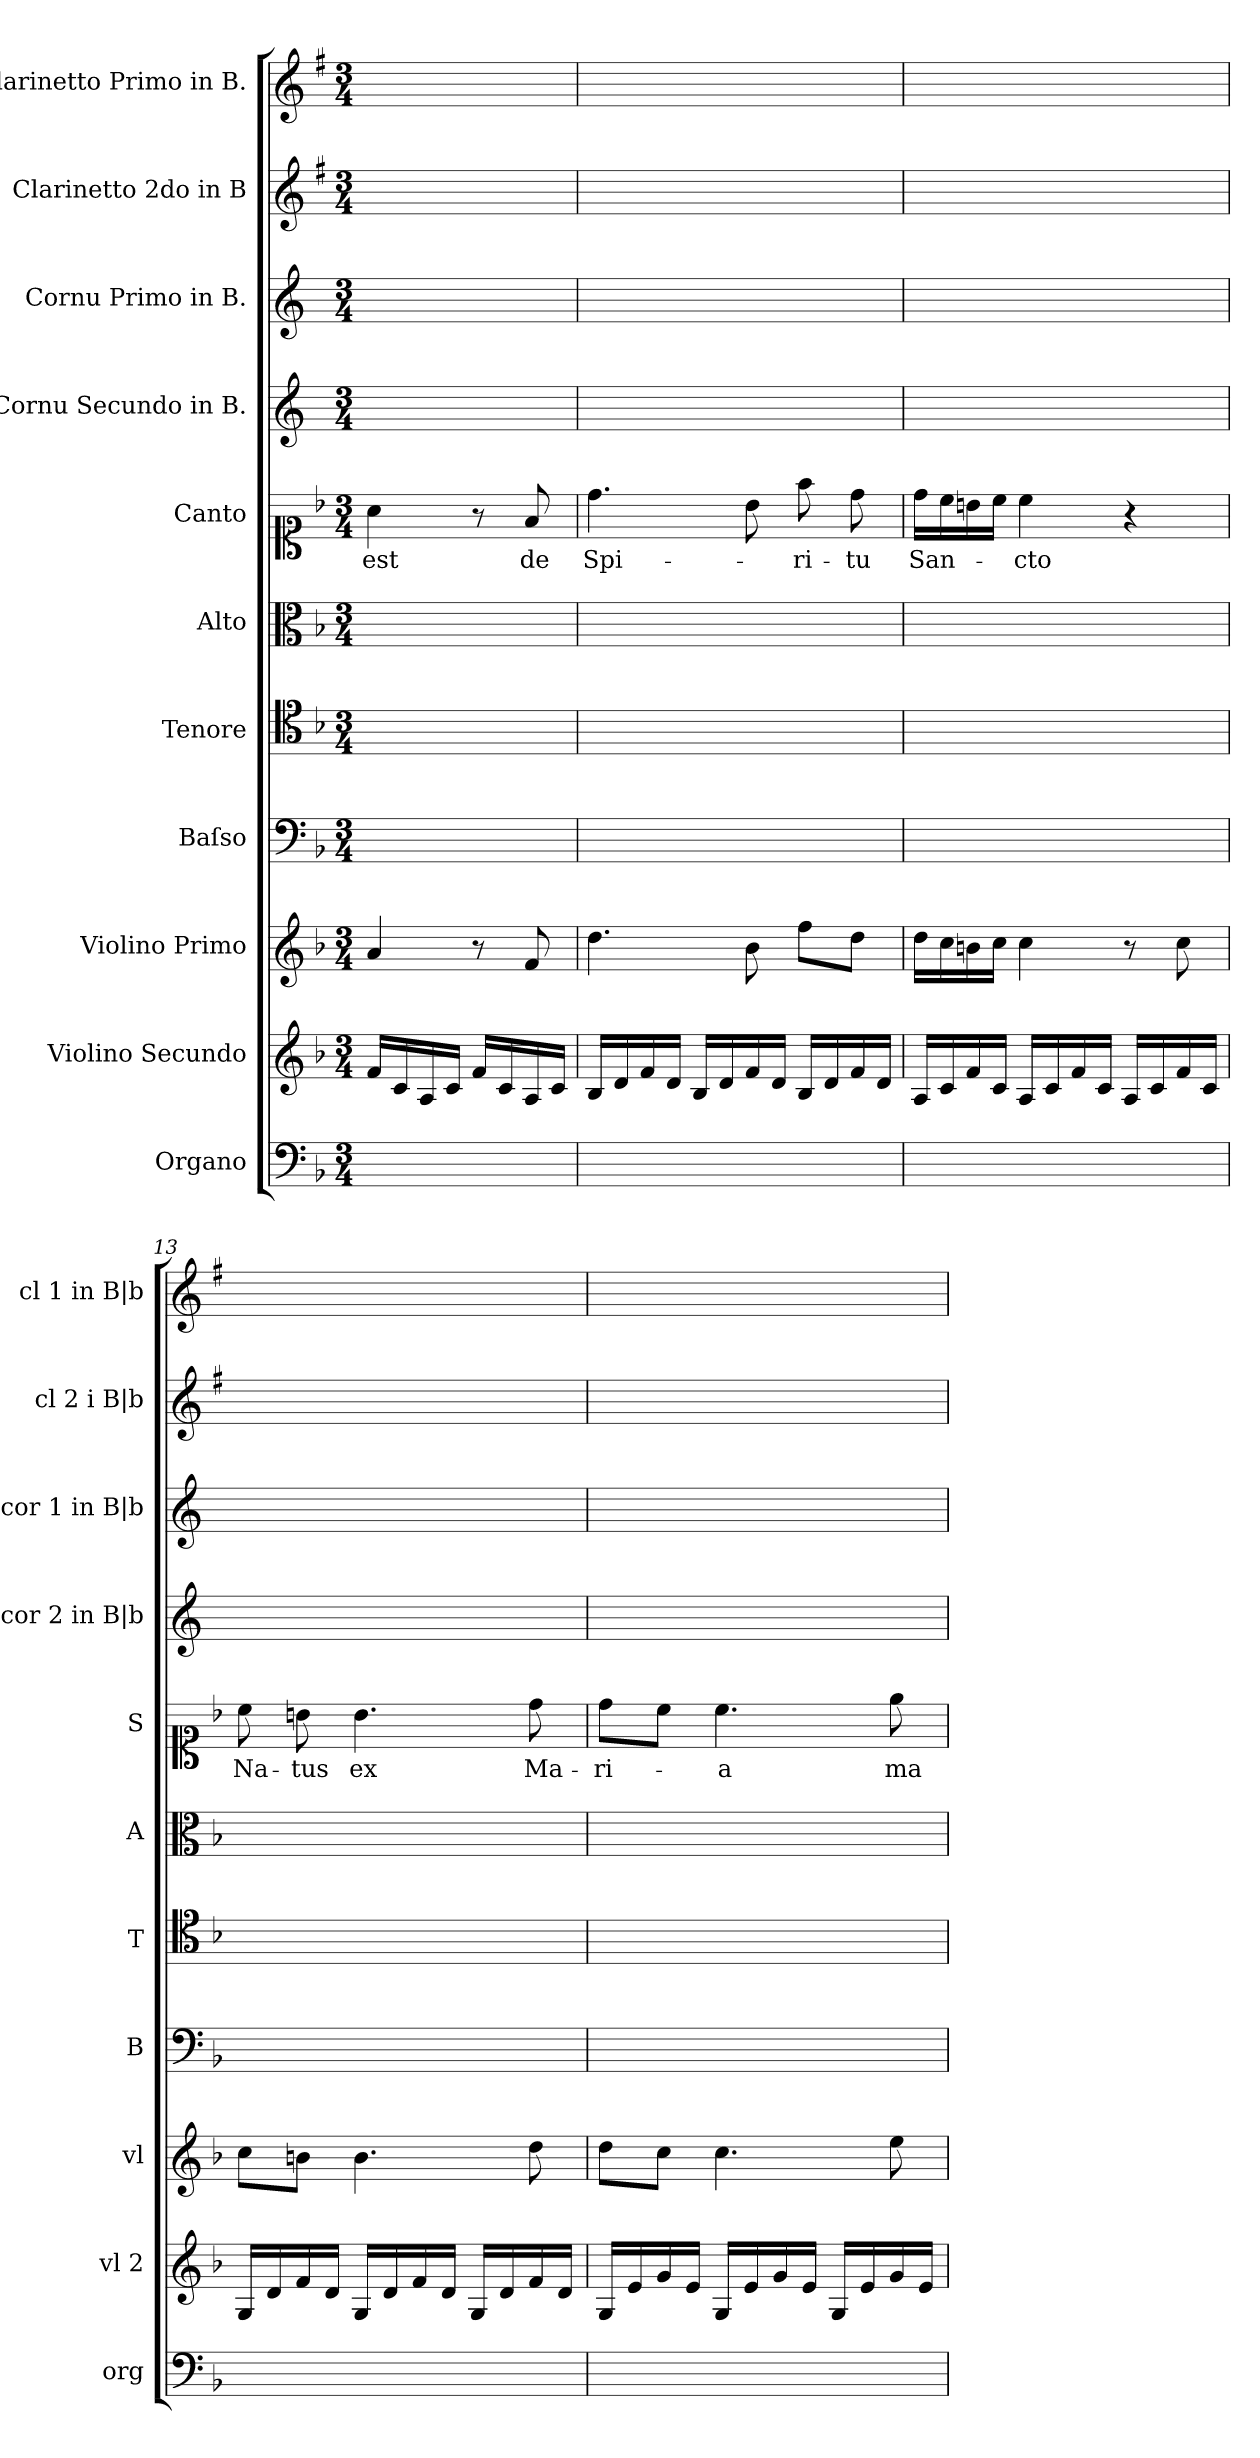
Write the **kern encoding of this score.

**kern	**kern	**kern	**kern	**kern	**kern	**kern	**text	**kern	**kern	**kern	**kern
*part11	*part10	*part9	*part8	*part7	*part6	*part5	*part5	*part4	*part3	*part2	*part1
*staff11	*staff10	*staff9	*staff8	*staff7	*staff6	*staff5	*staff5	*staff4	*staff3	*staff2	*staff1
*I"Organo	*I"Violino Secundo	*I"Violino Primo	*I"Baſso	*I"Tenore	*I"Alto	*I"Canto	*	*I"Cornu Secundo in B.	*I"Cornu Primo in B.	*I"Clarinetto 2do in B	*I"Clarinetto Primo in B.
*I'org	*I'vl 2	*I'vl	*I'B	*I'T	*I'A	*I'S	*	*I'cor 2 in B|b	*I'cor 1 in B|b	*I'cl 2 i B|b	*I'cl 1 in B|b
*clefF4	*clefG2	*clefG2	*clefF4	*clefC4	*clefC3	*clefC1	*	*clefG2	*clefG2	*clefG2	*clefG2
*	*	*	*	*	*	*	*	*ITrd4c7	*ITrd4c7	*ITrd1c2	*ITrd1c2
*k[b-]	*k[b-]	*k[b-]	*k[b-]	*k[b-]	*k[b-]	*k[b-]	*	*k[b-]	*k[b-]	*k[b-]	*k[b-]
*F:	*F:	*F:	*F:	*F:	*F:	*F:	*	*F:	*F:	*F:	*F:
*M3/4	*M3/4	*M3/4	*M3/4	*M3/4	*M3/4	*M3/4	*	*M3/4	*M3/4	*M3/4	*M3/4
=	=	=	=	=	=	=	=	=	=	=	=
2ryy	16f/LL	4a/	2ryy	2ryy	2ryy	4a\	est	2ryy	2ryy	2ryy	2ryy
.	16c/	.	.	.	.	.	.	.	.	.	.
.	16A/	.	.	.	.	.	.	.	.	.	.
.	16c/JJ	.	.	.	.	.	.	.	.	.	.
.	16f/LL	8r	.	.	.	8r	.	.	.	.	.
.	16c/	.	.	.	.	.	.	.	.	.	.
.	16A/	8f/	.	.	.	8f/	de	.	.	.	.
.	16c/JJ	.	.	.	.	.	.	.	.	.	.
=11	=11	=11	=11	=11	=11	=11	=11	=11	=11	=11	=11
2.ryy	16B-/LL	4.dd\	2.ryy	2.ryy	2.ryy	4.dd\	Spi-	2.ryy	2.ryy	2.ryy	2.ryy
.	16d/	.	.	.	.	.	.	.	.	.	.
.	16f/	.	.	.	.	.	.	.	.	.	.
.	16d/JJ	.	.	.	.	.	.	.	.	.	.
.	16B-/LL	.	.	.	.	.	.	.	.	.	.
.	16d/	.	.	.	.	.	.	.	.	.	.
.	16f/	8b-\	.	.	.	8b-\	.	.	.	.	.
.	16d/JJ	.	.	.	.	.	.	.	.	.	.
.	16B-/LL	8ff\L	.	.	.	8ff\	-ri-	.	.	.	.
.	16d/	.	.	.	.	.	.	.	.	.	.
.	16f/	8dd\J	.	.	.	8dd\	-tu	.	.	.	.
.	16d/JJ	.	.	.	.	.	.	.	.	.	.
=12	=12	=12	=12	=12	=12	=12	=12	=12	=12	=12	=12
2.ryy	16A/LL	16dd\LL	2.ryy	2.ryy	2.ryy	16dd\LL	San-	2.ryy	2.ryy	2.ryy	2.ryy
.	16c/	16cc\	.	.	.	16cc\	.	.	.	.	.
.	16f/	16bn\	.	.	.	16bn\	.	.	.	.	.
.	16c/JJ	16cc\JJ	.	.	.	16cc\JJ	.	.	.	.	.
.	16A/LL	4cc\	.	.	.	4cc\	-cto	.	.	.	.
.	16c/	.	.	.	.	.	.	.	.	.	.
.	16f/	.	.	.	.	.	.	.	.	.	.
.	16c/JJ	.	.	.	.	.	.	.	.	.	.
.	16A/LL	8r	.	.	.	4r	.	.	.	.	.
.	16c/	.	.	.	.	.	.	.	.	.	.
.	16f/	8cc\	.	.	.	.	.	.	.	.	.
.	16c/JJ	.	.	.	.	.	.	.	.	.	.
=13	=13	=13	=13	=13	=13	=13	=13	=13	=13	=13	=13
2.ryy	16G/LL	8cc\L	2.ryy	2.ryy	2.ryy	8cc\	Na-	2.ryy	2.ryy	2.ryy	2.ryy
.	16d/	.	.	.	.	.	.	.	.	.	.
.	16f/	8bn\J	.	.	.	8bn\	-tus	.	.	.	.
.	16d/JJ	.	.	.	.	.	.	.	.	.	.
.	16G/LL	4.b\	.	.	.	4.b\	ex	.	.	.	.
.	16d/	.	.	.	.	.	.	.	.	.	.
.	16f/	.	.	.	.	.	.	.	.	.	.
.	16d/JJ	.	.	.	.	.	.	.	.	.	.
.	16G/LL	.	.	.	.	.	.	.	.	.	.
.	16d/	.	.	.	.	.	.	.	.	.	.
.	16f/	8dd\	.	.	.	8dd\	Ma-	.	.	.	.
.	16d/JJ	.	.	.	.	.	.	.	.	.	.
=14	=14	=14	=14	=14	=14	=14	=14	=14	=14	=14	=14
2.ryy	16G/LL	8dd\L	2.ryy	2.ryy	2.ryy	8dd\L	-ri-	2.ryy	2.ryy	2.ryy	2.ryy
.	16e/	.	.	.	.	.	.	.	.	.	.
.	16g/	8cc\J	.	.	.	8cc\J	.	.	.	.	.
.	16e/JJ	.	.	.	.	.	.	.	.	.	.
.	16G/LL	4.cc\	.	.	.	4.cc\	-a	.	.	.	.
.	16e/	.	.	.	.	.	.	.	.	.	.
.	16g/	.	.	.	.	.	.	.	.	.	.
.	16e/JJ	.	.	.	.	.	.	.	.	.	.
.	16G/LL	.	.	.	.	.	.	.	.	.	.
.	16e/	.	.	.	.	.	.	.	.	.	.
.	16g/	8ee\	.	.	.	8ee\	ma-	.	.	.	.
.	16e/JJ	.	.	.	.	.	.	.	.	.	.
=	=	=	=	=	=	=	=	=	=	=	=
*-	*-	*-	*-	*-	*-	*-	*-	*-	*-	*-	*-
